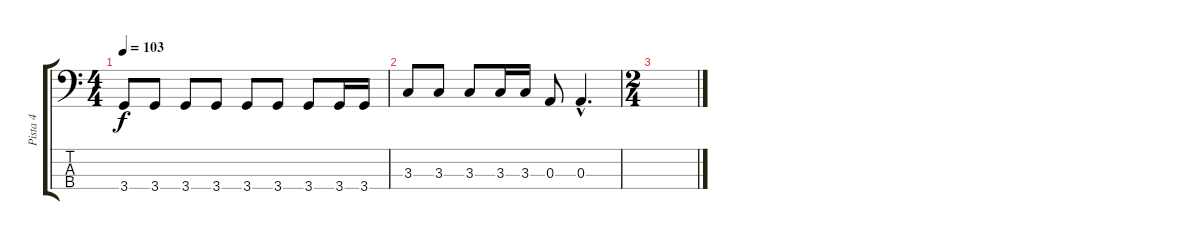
\track ("Pista 4" "Pista 4") {instrument electricbasspick}
\staff {score tabs}
\tuning (G2 D2 A1 E1) {hide}
\ts (4 4)
\tempo 103
\clef f4
\ks c
3.4.8{dy f} 3.4.8 3.4.8 3.4.8 3.4.8 3.4.8 3.4.8 3.4.16 3.4.16 |
3.3.8 3.3.8 3.3.8 3.3.16 3.3.16 0.3.8 0.3{hac}.4{d} |
\ts (2 4)
